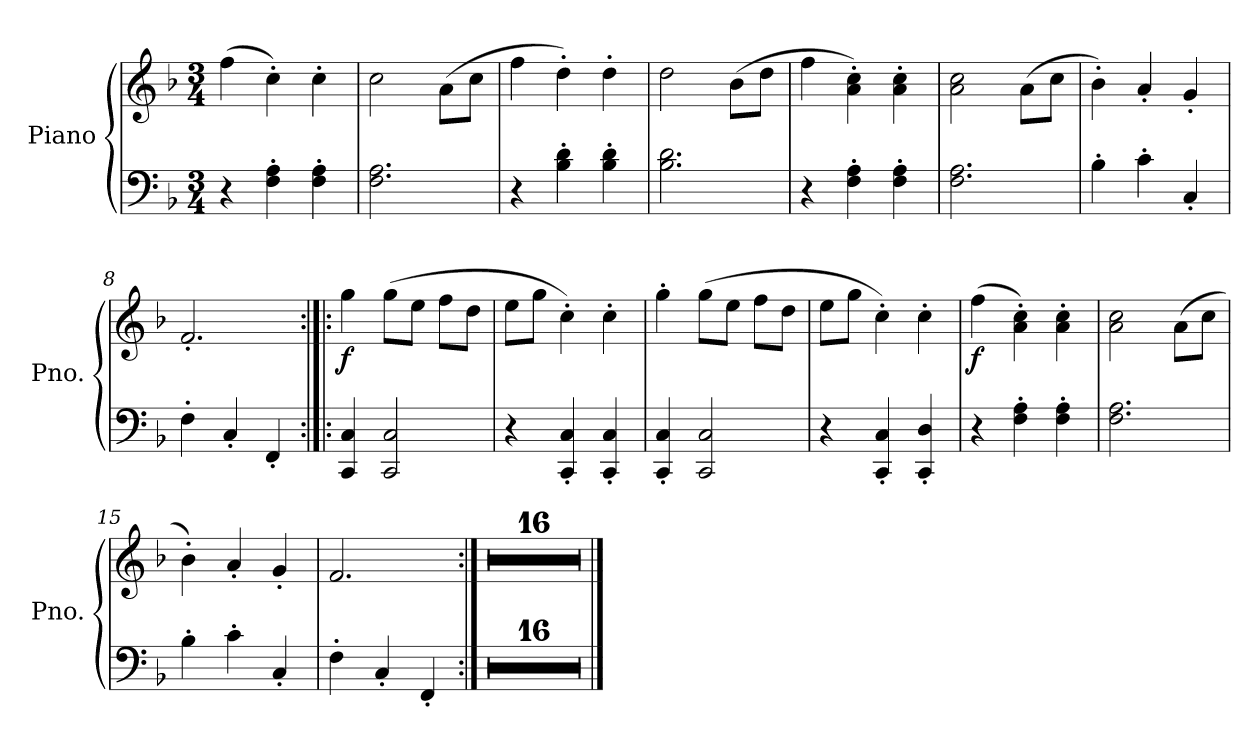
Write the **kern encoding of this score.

**kern	**kern	**dynam
*part1	*part1	*part1
*staff2	*staff1	*staff1/2
*I"Piano	*	*
*I'Pno.	*	*
*clefF4	*clefG2	*
*k[b-]	*k[b-]	*
*M3/4	*M3/4	*
=1	=1	=1
4r	(>4ff\	.
4F\' 4A\'	4cc'\)	.
4F\' 4A\'	4cc'\	.
=2	=2	=2
2.F\ 2.A\	2cc\	.
.	(>8a\L	.
.	8cc\J	.
=3	=3	=3
4r	4ff\	.
4B-\' 4d\'	4dd'\)	.
4B-\' 4d\'	4dd'\	.
=4	=4	=4
2.B-\ 2.d\	2dd\	.
.	(>8b-\L	.
.	8dd\J	.
=5	=5	=5
4r	4ff\	.
4F\' 4A\'	4a\' 4cc\')	.
4F\' 4A\'	4a\' 4cc\'	.
=6	=6	=6
2.F\ 2.A\	2a\ 2cc\	.
.	(>8a\L	.
.	8cc\J	.
=7	=7	=7
4B-'\	4b-'\)	.
4c'\	4a'/	.
4C'/	4g'/	.
=8	=8	=8
4F'\	2.f'/	.
4C'/	.	.
4FF'/	.	.
=9:|!|:	=9:|!|:	=9:|!|:
!	!	!LO:DY:b
4CC/ 4C/	4gg\	f
2CC/ 2C/	(>8gg\L	.
.	8ee\J	.
.	8ff\L	.
.	8dd\J	.
=10	=10	=10
4r	8ee\L	.
.	8gg\J	.
4CC/' 4C/'	4cc'\)	.
4CC/' 4C/'	4cc'\	.
!!LO:LB:g=z
=11	=11	=11
4CC/' 4C/'	4gg'\	.
2CC/ 2C/	(>8gg\L	.
.	8ee\J	.
.	8ff\L	.
.	8dd\J	.
=12	=12	=12
4r	8ee\L	.
.	8gg\J	.
4CC/' 4C/'	4cc'\)	.
4CC/' 4D/'	4cc'\	.
=13	=13	=13
!	!	!LO:DY:b
4r	(>4ff\	f
4F\' 4A\'	4a\' 4cc\')	.
4F\' 4A\'	4a\' 4cc\'	.
=14	=14	=14
2.F\ 2.A\	2a\ 2cc\	.
.	(>8a\L	.
.	8cc\J	.
=15	=15	=15
4B-'\	4b-'\)	.
4c'\	4a'/	.
4C'/	4g'/	.
=16	=16	=16
4F'\	2.f/	.
4C'/	.	.
4FF'/	.	.
=17:|!	=17:|!	=17:|!
2.r	2.r	.
==18	==18	==18
2.r	2.r	.
=19	=19	=19
2.r	2.r	.
=20	=20	=20
2.r	2.r	.
=21	=21	=21
2.r	2.r	.
=22	=22	=22
2.r	2.r	.
=23	=23	=23
2.r	2.r	.
=24	=24	=24
2.r	2.r	.
!!LO:LB:g=z
=25	=25	=25
2.r	2.r	.
=26	=26	=26
2.r	2.r	.
=27	=27	=27
2.r	2.r	.
=28	=28	=28
2.r	2.r	.
=29	=29	=29
2.r	2.r	.
=30	=30	=30
2.r	2.r	.
=31	=31	=31
2.r	2.r	.
=32	=32	=32
2.r	2.r	.
==	==	==
*-	*-	*-
